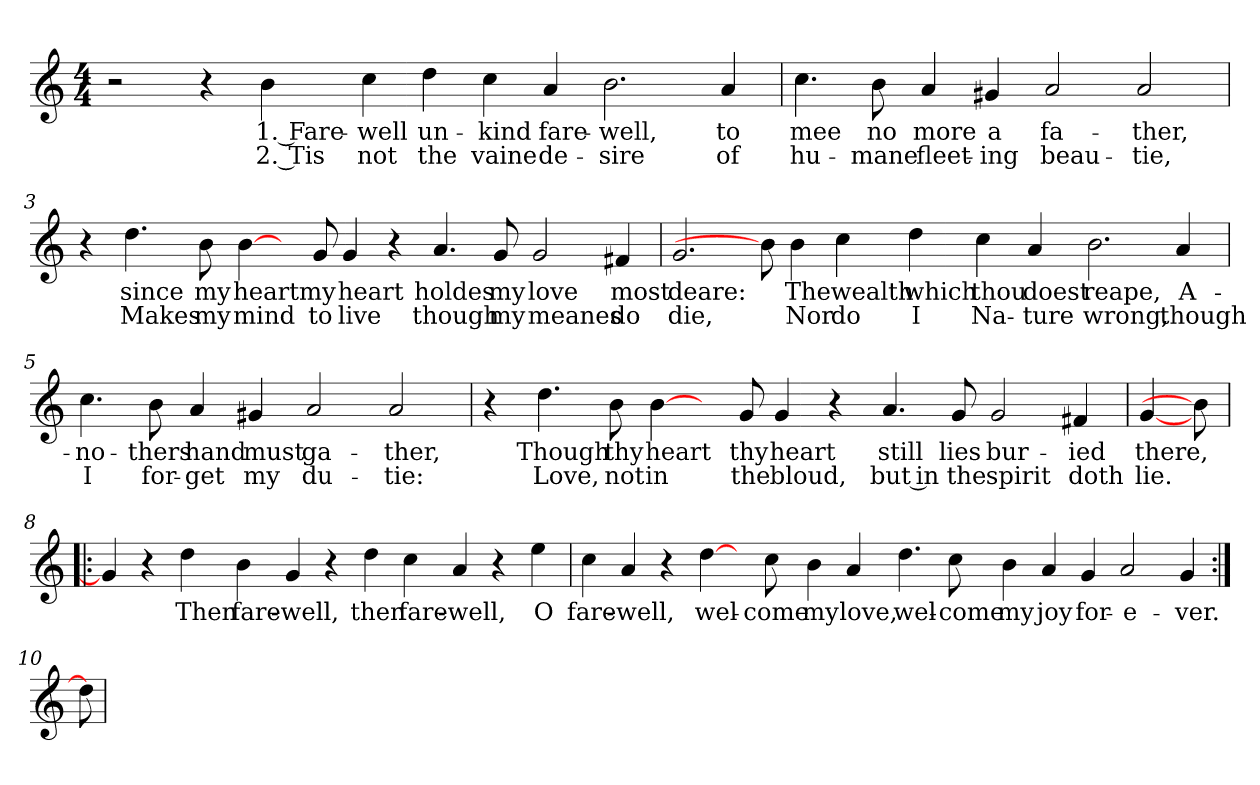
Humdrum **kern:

**kern	**text	**text
*part1	*part1	*part1
*staff1	*staff1	*staff1
*clefG2	*	*
*k[]	*	*
*M4/4	*	*
=1	=1	=1
2r	.	.
4r	.	.
!	!LO:LY:b	!LO:LY:b
4b\	1. Fare-	2. Tis
!	!LO:LY:b	!LO:LY:b
4cc\	-well	not
!	!LO:LY:b	!LO:LY:b
4dd\	un-	the
!	!LO:LY:b	!LO:LY:b
4cc\	-kind	vaine
!	!LO:LY:b	!LO:LY:b
4a/	fare-	de-
!	!LO:LY:b	!LO:LY:b
2.b\	-well,	-sire
!	!LO:LY:b	!LO:LY:b
4a/	to	of
=2	=2	=2
!	!LO:LY:b	!LO:LY:b
4.cc\	mee	hu-
!	!LO:LY:b	!LO:LY:b
8b\	no	-mane
!	!LO:LY:b	!LO:LY:b
4a/	more	fleet-
!	!LO:LY:b	!LO:LY:b
4g#X/	a	-ing
!	!LO:LY:b	!LO:LY:b
2a/	fa-	beau-
!	!LO:LY:b	!LO:LY:b
2a/	-ther,	-tie,
!!LO:LB:g=z
=3	=3	=3
4r	.	.
!	!LO:LY:b	!LO:LY:b
4.dd\	since	Makes
!	!LO:LY:b	!LO:LY:b
8b\	my	my
!	!LO:LY:b	!LO:LY:b
[4b\	heart	mind
8ryy	.	.
!	!LO:LY:b	!LO:LY:b
8g/	my	to
!	!LO:LY:b	!LO:LY:b
4g/	heart	live
4r	.	.
!	!LO:LY:b	!LO:LY:b
4.a/	holdes	though
!	!LO:LY:b	!LO:LY:b
8g/	my	my
!	!LO:LY:b	!LO:LY:b
2g/	love	meanes
!	!LO:LY:b	!LO:LY:b
4f#X/	most	do
!!LO:LB:g=z
=4	=4	=4
!	!LO:LY:b	!LO:LY:b
2.g/	deare:	die,
8b\]	.	.
!	!LO:LY:b	!LO:LY:b
4b\	The	Nor
!	!LO:LY:b	!LO:LY:b
4cc\	wealth	do
!	!LO:LY:b	!LO:LY:b
4dd\	which	I
!	!LO:LY:b	!LO:LY:b
4cc\	thou	Na-
!	!LO:LY:b	!LO:LY:b
4a/	doest	-ture
!	!LO:LY:b	!LO:LY:b
2.b\	reape,	wrong,
!	!LO:LY:b	!LO:LY:b
4a/	A-	though
=5	=5	=5
!	!LO:LY:b	!LO:LY:b
4.cc\	-no-	I
!	!LO:LY:b	!LO:LY:b
8b\	-thers	for-
!	!LO:LY:b	!LO:LY:b
4a/	hand	-get
!	!LO:LY:b	!LO:LY:b
4g#X/	must	my
!	!LO:LY:b	!LO:LY:b
2a/	ga-	du-
!	!LO:LY:b	!LO:LY:b
2a/	-ther,	-tie:
!!LO:LB:g=z
=6	=6	=6
4r	.	.
!	!LO:LY:b	!LO:LY:b
4.dd\	Though	Love,
!	!LO:LY:b	!LO:LY:b
8b\	thy	not
!	!LO:LY:b	!LO:LY:b
[4b\	heart	in
8ryy	.	.
!	!LO:LY:b	!LO:LY:b
8g/	thy	the
!	!LO:LY:b	!LO:LY:b
4g/	heart	bloud,
4r	.	.
!	!LO:LY:b	!LO:LY:b
4.a/	still	but in
!	!LO:LY:b	!LO:LY:b
8g/	lies	the
!	!LO:LY:b	!LO:LY:b
2g/	bur-	spirit
!	!LO:LY:b	!LO:LY:b
4f#X/	-ied	doth
=7	=7	=7
!	!LO:LY:b	!LO:LY:b
[4g/	there,	lie.
8b\]	.	.
!!LO:LB:g=z
=8!|:	=8!|:	=8!|:
4g/]	.	.
4r	.	.
!	!LO:LY:b	!
4dd\	Then	.
!	!LO:LY:b	!
4b\	fare-	.
!	!LO:LY:b	!
4g/	-well,	.
4r	.	.
!	!LO:LY:b	!
4dd\	then	.
!	!LO:LY:b	!
4cc\	fare-	.
!	!LO:LY:b	!
4a/	-well,	.
4r	.	.
!	!LO:LY:b	!
4ee\	O	.
!!LO:LB:g=z
=9	=9	=9
!	!LO:LY:b	!
4cc\	fare-	.
!	!LO:LY:b	!
4a/	-well,	.
4r	.	.
!	!LO:LY:b	!
[4dd\	wel-	.
8ryy	.	.
!	!LO:LY:b	!
8cc\	-come	.
!	!LO:LY:b	!
4b\	my	.
!	!LO:LY:b	!
4a/	love,	.
!	!LO:LY:b	!
4.dd\	wel-	.
!	!LO:LY:b	!
8cc\	-come	.
!	!LO:LY:b	!
4b\	my	.
!	!LO:LY:b	!
4a/	joy	.
!	!LO:LY:b	!
4g/	for-	.
!	!LO:LY:b	!
2a/	-e-	.
!	!LO:LY:b	!
4g/	-ver.	.
=10:|!	=10:|!	=10:|!
8dd\]	.	.
=	=	=
*-	*-	*-
